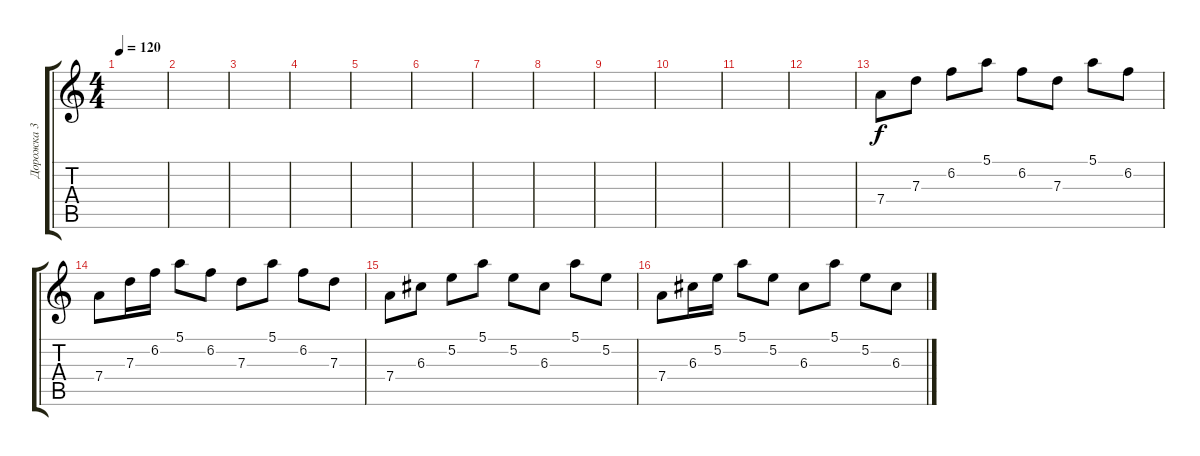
\track ("Дорожка 3" "Дорожка 3") {instrument acousticguitarsteel}
\staff {score tabs}
\tuning (E4 B3 G3 D3 A2 E2) {hide}
\ts (4 4)
\tempo 120
\clef g2
\ks c
|
|
|
|
|
|
|
|
|
|
|
|
7.4.8 7.3.8 6.2.8 5.1.8 6.2.8 7.3.8 5.1.8 6.2.8 |
7.4.8 7.3.16 6.2.16 5.1.8 6.2.8 7.3.8 5.1.8 6.2.8 7.3.8 |
7.4.8 6.3.8 5.2.8 5.1.8 5.2.8 6.3.8 5.1.8 5.2.8 |
7.4.8 6.3.16 5.2.16 5.1.8 5.2.8 6.3.8 5.1.8 5.2.8 6.3.8
